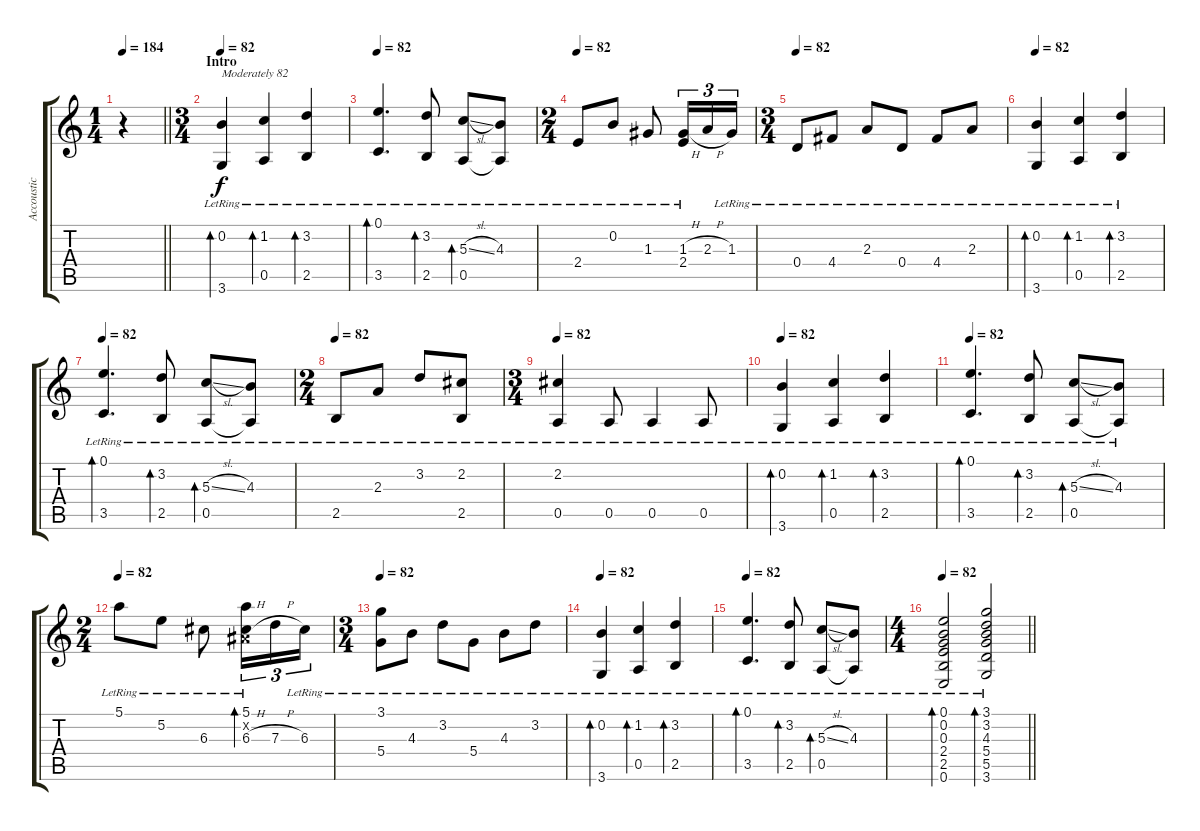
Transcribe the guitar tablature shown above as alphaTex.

\track ("Accoustic Gtr I Arpeggio" "Accoustic ") {instrument acousticguitarsteel}
\staff {score tabs}
\tuning (E4 B3 G3 D3 A2 E2) {hide}
\ts (1 4)
\tempo 184
\clef g2
\barLineRight lightlight
\ks c
r.4{dy f instrument acousticguitarsteel} |
\ts (3 4)
\section ("" "Intro")
\tempo 82
(0.2{lr} 3.6{lr}).4{bd 30 txt "Moderately 82"} (1.2{lr} 0.5{lr}).4{bd 30} (3.2{lr} 2.5{lr}).4{bd 30} |
\tempo 82
(0.1{lr} 3.5{lr}).4{d bd 30} (3.2{lr} 2.5{lr}).8{bd 30} (5.3{sl} 0.5{lr}).8{bd 30} (4.3{lr} 0.5{t}).8 |
\ts (2 4)
\tempo 82
2.4{lr}.8 0.2{lr}.8 1.3{lr}.8 (1.3{h} 2.4{lr}).16{tu (3 2)} 2.3{h}.16{tu (3 2)} 1.3{lr}.16{tu (3 2)} |
\ts (3 4)
\tempo 82
0.4{lr}.8 4.4{lr}.8 2.3{lr}.8 0.4{lr}.8 4.4{lr}.8 2.3{lr}.8 |
\tempo 82
(0.2{lr} 3.6{lr}).4{bd 30} (1.2{lr} 0.5{lr}).4{bd 30} (3.2{lr} 2.5{lr}).4{bd 30} |
\tempo 82
(0.1{lr} 3.5{lr}).4{d bd 30} (3.2{lr} 2.5{lr}).8{bd 30} (5.3{sl} 0.5{lr}).8{bd 30} (4.3{lr} 0.5{t}).8 |
\ts (2 4)
\tempo 82
2.5{lr}.8 2.3{lr}.8 3.2{lr}.8 (2.2{lr} 2.5{lr}).8 |
\ts (3 4)
\tempo 82
(2.2{lr} 0.5{lr}).4 0.5{lr}.8 0.5{lr}.4 0.5{lr}.8 |
\tempo 82
(0.2{lr} 3.6{lr}).4{bd 30} (1.2{lr} 0.5{lr}).4{bd 30} (3.2{lr} 2.5{lr}).4{bd 30} |
\tempo 82
(0.1{lr} 3.5{lr}).4{d bd 30} (3.2{lr} 2.5{lr}).8{bd 30} (5.3{sl} 0.5{lr}).8{bd 30} (4.3{lr} 0.5{t}).8 |
\ts (2 4)
\tempo 82
5.1{lr}.8 5.2{lr}.8 6.3{lr}.8 (5.1{lr} -1.2{lr x} 6.3{h}).16{tu (3 2) bd 60} 7.3{h}.16{tu (3 2)} 6.3{lr}.16{tu (3 2)} |
\ts (3 4)
\tempo 82
(3.1{lr} 5.4{lr}).8 4.3{lr}.8 3.2{lr}.8 5.4{lr}.8 4.3{lr}.8 3.2{lr}.8 |
\tempo 82
(0.2{lr} 3.6{lr}).4{bd 30} (1.2{lr} 0.5{lr}).4{bd 30} (3.2{lr} 2.5{lr}).4{bd 30} |
\tempo 82
(0.1{lr} 3.5{lr}).4{d bd 30} (3.2{lr} 2.5{lr}).8{bd 30} (5.3{sl} 0.5{lr}).8{bd 30} (4.3{lr} 0.5{t}).8 |
\ts (4 4)
\tempo 82
\barLineRight lightlight
(0.1{lr} 0.2{lr} 0.3{lr} 2.4{lr} 2.5{lr} 0.6{lr}).2{bd 120} (3.1{lr} 3.2{lr} 4.3{lr} 5.4{lr} 5.5{lr} 3.6{lr}).2{bd 120}
